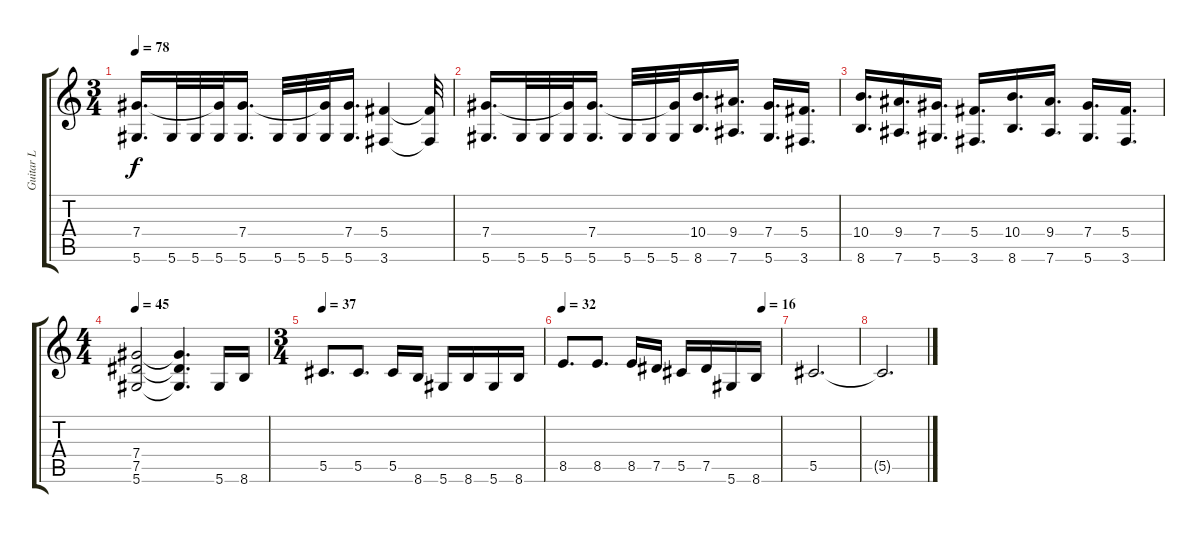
\track ("Guitar L" "Guitar L") {instrument distortionguitar}
\staff {score tabs}
\tuning (Eb4 Bb3 Gb3 Db3 Ab2 Eb2) {hide}
\ts (3 4)
\tempo 78
\clef g2
\ks c
(7.4 5.6).16{d dy f} 5.6.32 5.6.32 (7.4{t} 5.6).32 (7.4 5.6).16{d} 5.6.32 5.6.32 (7.4{t} 5.6).32 (7.4 5.6).16{d} (5.4 3.6).4 (5.4{t} 3.6{t}).32 |
(7.4 5.6).16{d} 5.6.32 5.6.32 (7.4{t} 5.6).32 (7.4 5.6).16{d} 5.6.32 5.6.32 (7.4{t} 5.6).32 (10.4 8.6).16{d} (9.4 7.6).16{d} (7.4 5.6).16{d} (5.4 3.6).16{d} |
(10.4 8.6).16{d} (9.4 7.6).16{d} (7.4 5.6).16{d} (5.4 3.6).16{d} (10.4 8.6).16{d} (9.4 7.6).16{d} (7.4 5.6).16{d} (5.4 3.6).16{d} |
\ts (4 4)
\tempo 45
(7.4 7.5 5.6).2 (7.4{t} 7.5{t} 5.6{t}).4{d} 5.6.16 8.6.16 |
\ts (3 4)
\tempo 37
5.5.8{d} 5.5.8{d} 5.5.16 8.6.16 5.6.16 8.6.16 5.6.16 8.6.16 |
\tempo 32
\tempo (16 0.9166666666666666)
8.5.8{d} 8.5.8{d} 8.5.16 7.5.16 5.5.16 7.5.16 5.6.16 8.6.16 |
5.5.2{d} |
5.5{t}.2{d}
